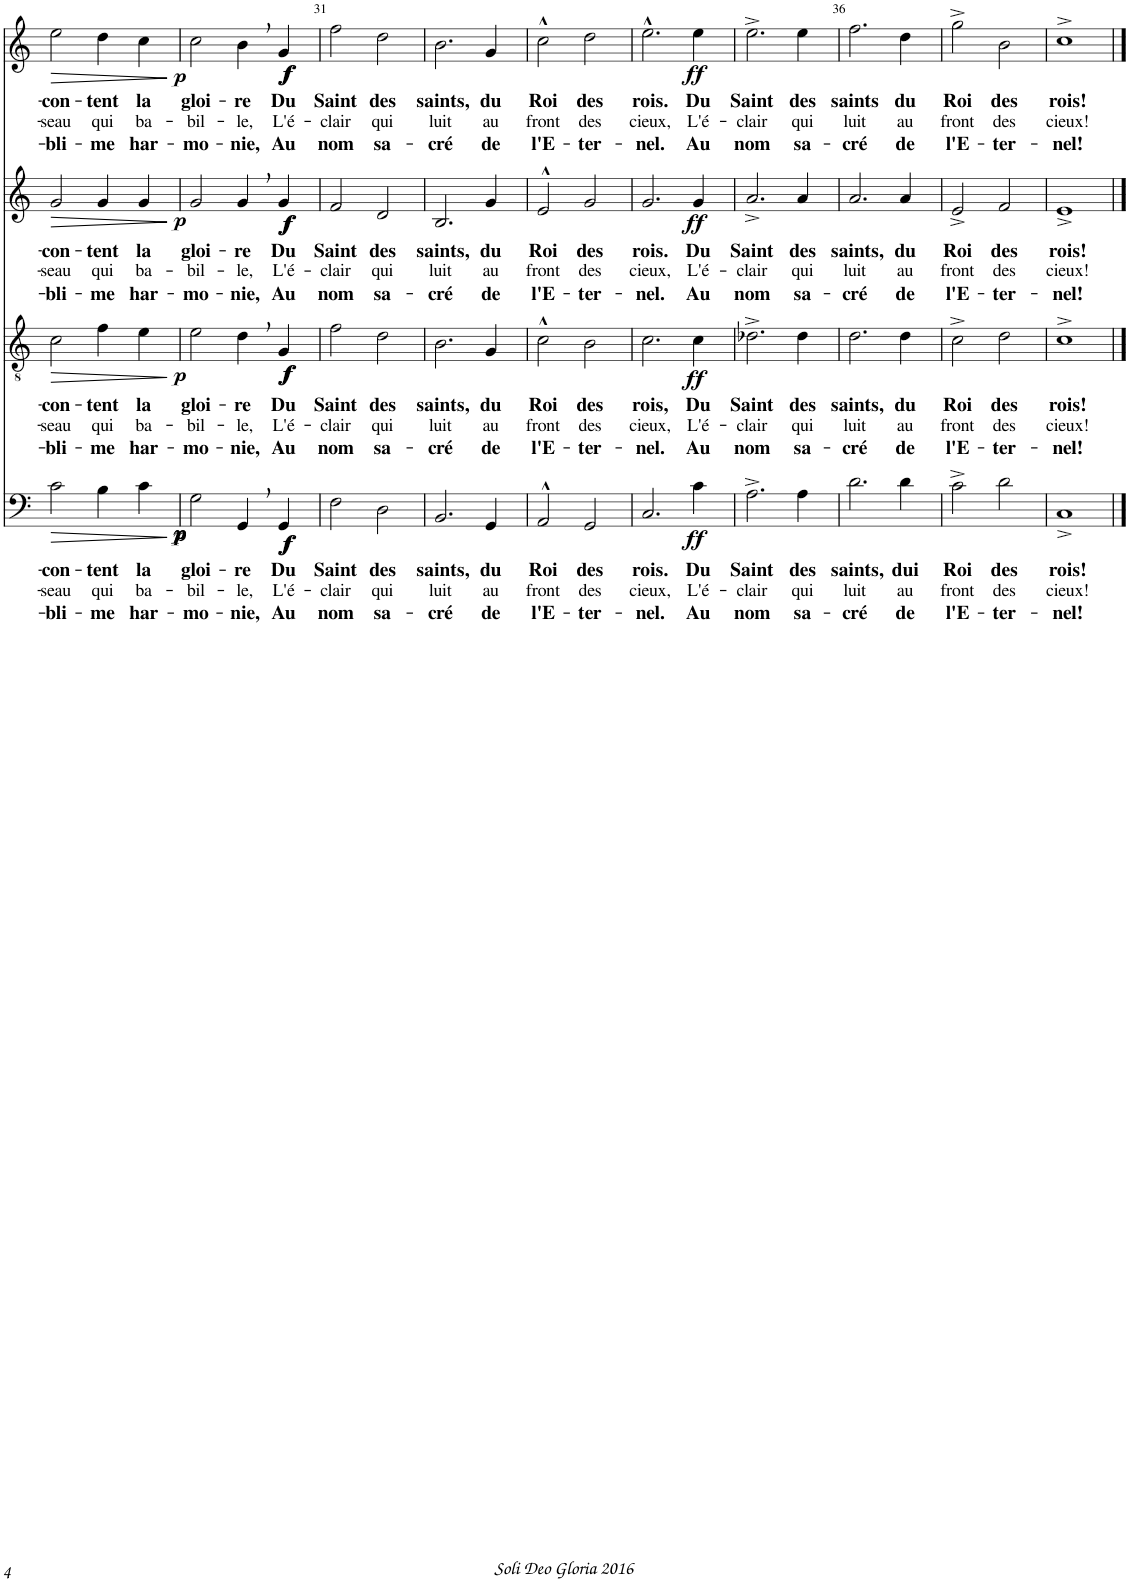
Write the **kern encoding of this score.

**kern	**text	**text	**text	**dynam	**kern	**text	**text	**text	**dynam	**kern	**text	**text	**text	**dynam	**kern	**text	**text	**text	**dynam
*part4	*part4	*part4	*part4	*part4	*part3	*part3	*part3	*part3	*part3	*part2	*part2	*part2	*part2	*part2	*part1	*part1	*part1	*part1	*part1
*staff4	*staff4	*staff4	*staff4	*staff4	*staff3	*staff3	*staff3	*staff3	*staff3	*staff2	*staff2	*staff2	*staff2	*staff2	*staff1	*staff1	*staff1	*staff1	*staff1
*I"Basse	*	*	*	*	*I"Ténor	*	*	*	*	*I"Alto	*	*	*	*	*I"Soprano	*	*	*	*
*I'B	*	*	*	*	*I'T	*	*	*	*	*I'A	*	*	*	*	*I'S	*	*	*	*
!!LO:PB:g=z
*clefF4	*	*	*	*	*clefGv2	*	*	*	*	*clefG2	*	*	*	*	*clefG2	*	*	*	*
*k[]	*	*	*	*	*k[]	*	*	*	*	*k[]	*	*	*	*	*k[]	*	*	*	*
*M4/4	*	*	*	*	*M4/4	*	*	*	*	*M4/4	*	*	*	*	*M4/4	*	*	*	*
=29	=29	=29	=29	=29	=29	=29	=29	=29	=29	=29	=29	=29	=29	=29	=29	=29	=29	=29	=29
!	!LO:LY:b	!LO:LY:b	!LO:LY:b	!LO:HP:b	!	!LO:LY:b	!LO:LY:b	!LO:LY:b	!LO:HP:b	!	!LO:LY:b	!LO:LY:b	!LO:LY:b	!LO:HP:b	!	!LO:LY:b	!LO:LY:b	!LO:LY:b	!LO:HP:b
2c\	-con-	-seau	-bli-	>	2c\	-con-	-seau	-bli-	>	2g/	-con-	-seau	-bli-	>	2ee\	-con-	-seau	-bli-	>
!	!LO:LY:b	!LO:LY:b	!LO:LY:b	!	!	!LO:LY:b	!LO:LY:b	!LO:LY:b	!	!	!LO:LY:b	!LO:LY:b	!LO:LY:b	!	!	!LO:LY:b	!LO:LY:b	!LO:LY:b	!
4B\	-tent	qui	-me	.	4f\	-tent	qui	-me	.	4g/	-tent	qui	-me	.	4dd\	-tent	qui	-me	.
!	!LO:LY:b	!LO:LY:b	!LO:LY:b	!	!	!LO:LY:b	!LO:LY:b	!LO:LY:b	!	!	!LO:LY:b	!LO:LY:b	!LO:LY:b	!	!	!LO:LY:b	!LO:LY:b	!LO:LY:b	!
4c\	la	ba-	har-	.	4e\	la	ba-	har-	.	4g/	la	ba-	har-	.	4cc\	la	ba-	har-	.
.	.	.	.	]	.	.	.	.	]	.	.	.	.	]	.	.	.	.	]
=30	=30	=30	=30	=30	=30	=30	=30	=30	=30	=30	=30	=30	=30	=30	=30	=30	=30	=30	=30
!	!LO:LY:b	!LO:LY:b	!LO:LY:b	!LO:DY:b	!	!LO:LY:b	!LO:LY:b	!LO:LY:b	!	!	!LO:LY:b	!LO:LY:b	!LO:LY:b	!	!	!LO:LY:b	!LO:LY:b	!LO:LY:b	!
!	!	!	!	!LO:DY:n=1:b	!	!	!	!	!	!	!	!	!	!	!	!	!	!	!
!	!	!	!	!LO:DY:n=2:b	!	!	!	!	!	!	!	!	!	!	!	!	!	!	!
!	!	!	!	!LO:DY:n=3:b	!	!	!	!	!LO:DY:b	!	!	!	!	!LO:DY:b	!	!	!	!	!LO:DY:b
2G\	gloi-	-bil-	-mo-	p p p p	2e\	gloi-	-bil-	-mo-	p	2g/	gloi-	-bil-	-mo-	p	2cc\	gloi-	-bil-	-mo-	p
!	!LO:LY:b	!LO:LY:b	!LO:LY:b	!	!	!LO:LY:b	!LO:LY:b	!LO:LY:b	!	!	!LO:LY:b	!LO:LY:b	!LO:LY:b	!	!	!LO:LY:b	!LO:LY:b	!LO:LY:b	!
4GG,/	-re	-le,	-nie,	.	4d,\	-re	-le,	-nie,	.	4g,/	-re	-le,	-nie,	.	4b,\	-re	-le,	-nie,	.
!	!LO:LY:b	!LO:LY:b	!LO:LY:b	!LO:DY:n=4:b	!	!LO:LY:b	!LO:LY:b	!LO:LY:b	!	!	!LO:LY:b	!LO:LY:b	!LO:LY:b	!	!	!LO:LY:b	!LO:LY:b	!LO:LY:b	!
!	!	!	!	!LO:DY:n=5:b	!	!	!	!	!LO:DY:b	!	!	!	!	!	!	!	!	!	!
!	!	!	!	!	!	!	!	!	!LO:DY:n=1:b	!	!	!	!	!LO:DY:b	!	!	!	!	!
!	!	!	!	!	!	!	!	!	!	!	!	!	!	!LO:DY:n=1:b	!	!	!	!	!LO:DY:b
!	!	!	!	!	!	!	!	!	!	!	!	!	!	!	!	!	!	!	!LO:DY:n=1:b
4GG/	Du	L'é-	Au	f f	4G/	Du	L'é-	Au	f f	4g/	Du	L'é-	Au	f f	4g/	Du	L'é-	Au	f f
=31	=31	=31	=31	=31	=31	=31	=31	=31	=31	=31	=31	=31	=31	=31	=31	=31	=31	=31	=31
!	!LO:LY:b	!LO:LY:b	!LO:LY:b	!	!	!LO:LY:b	!LO:LY:b	!LO:LY:b	!	!	!LO:LY:b	!LO:LY:b	!LO:LY:b	!	!	!LO:LY:b	!LO:LY:b	!LO:LY:b	!
2F\	Saint	-clair	nom	.	2f\	Saint	-clair	nom	.	2f/	Saint	-clair	nom	.	2ff\	Saint	-clair	nom	.
!	!LO:LY:b	!LO:LY:b	!LO:LY:b	!	!	!LO:LY:b	!LO:LY:b	!LO:LY:b	!	!	!LO:LY:b	!LO:LY:b	!LO:LY:b	!	!	!LO:LY:b	!LO:LY:b	!LO:LY:b	!
2D\	des	qui	sa-	.	2d\	des	qui	sa-	.	2d/	des	qui	sa-	.	2dd\	des	qui	sa-	.
=32	=32	=32	=32	=32	=32	=32	=32	=32	=32	=32	=32	=32	=32	=32	=32	=32	=32	=32	=32
!	!LO:LY:b	!LO:LY:b	!LO:LY:b	!	!	!LO:LY:b	!LO:LY:b	!LO:LY:b	!	!	!LO:LY:b	!LO:LY:b	!LO:LY:b	!	!	!LO:LY:b	!LO:LY:b	!LO:LY:b	!
2.BB/	saints,	luit	-cré	.	2.B\	saints,	luit	-cré	.	2.B/	saints,	luit	-cré	.	2.b\	saints,	luit	-cré	.
!	!LO:LY:b	!LO:LY:b	!LO:LY:b	!	!	!LO:LY:b	!LO:LY:b	!LO:LY:b	!	!	!LO:LY:b	!LO:LY:b	!LO:LY:b	!	!	!LO:LY:b	!LO:LY:b	!LO:LY:b	!
4GG/	du	au	de	.	4G/	du	au	de	.	4g/	du	au	de	.	4g/	du	au	de	.
=33	=33	=33	=33	=33	=33	=33	=33	=33	=33	=33	=33	=33	=33	=33	=33	=33	=33	=33	=33
!	!LO:LY:b	!LO:LY:b	!LO:LY:b	!	!	!LO:LY:b	!LO:LY:b	!LO:LY:b	!	!	!LO:LY:b	!LO:LY:b	!LO:LY:b	!	!	!LO:LY:b	!LO:LY:b	!LO:LY:b	!
2AA^^/	Roi	front	l'E-	.	2c^^\	Roi	front	l'E-	.	2e^^/	Roi	front	l'E-	.	2cc^^\	Roi	front	l'E-	.
!	!LO:LY:b	!LO:LY:b	!LO:LY:b	!	!	!LO:LY:b	!LO:LY:b	!LO:LY:b	!	!	!LO:LY:b	!LO:LY:b	!LO:LY:b	!	!	!LO:LY:b	!LO:LY:b	!LO:LY:b	!
2GG/	des	des	-ter-	.	2B\	-des	des	-ter-	.	2g/	des	des	-ter-	.	2dd\	des	des	-ter-	.
=34	=34	=34	=34	=34	=34	=34	=34	=34	=34	=34	=34	=34	=34	=34	=34	=34	=34	=34	=34
!	!LO:LY:b	!LO:LY:b	!LO:LY:b	!	!	!LO:LY:b	!LO:LY:b	!LO:LY:b	!	!	!LO:LY:b	!LO:LY:b	!LO:LY:b	!	!	!LO:LY:b	!LO:LY:b	!LO:LY:b	!
2.C/	rois.	cieux,	-nel.	.	2.c\	rois,	cieux,	-nel.	.	2.g/	rois.	cieux,	-nel.	.	2.ee^^\	rois.	cieux,	-nel.	.
!	!LO:LY:b	!LO:LY:b	!LO:LY:b	!LO:DY:b	!	!LO:LY:b	!LO:LY:b	!LO:LY:b	!LO:DY:b	!	!LO:LY:b	!LO:LY:b	!LO:LY:b	!LO:DY:b	!	!LO:LY:b	!LO:LY:b	!LO:LY:b	!LO:DY:b
4c\	Du	L'é-	Au	ff	4c\	Du	L'é-	Au	ff	4g/	Du	L'é-	Au	ff	4ee\	Du	L'é-	Au	ff
=35	=35	=35	=35	=35	=35	=35	=35	=35	=35	=35	=35	=35	=35	=35	=35	=35	=35	=35	=35
!	!LO:LY:b	!LO:LY:b	!LO:LY:b	!	!	!LO:LY:b	!LO:LY:b	!LO:LY:b	!	!	!LO:LY:b	!LO:LY:b	!LO:LY:b	!	!	!LO:LY:b	!LO:LY:b	!LO:LY:b	!
2.A^\	Saint	-clair	nom	.	2.d-X^\	Saint	-clair	nom	.	2.a^/	Saint	-clair	nom	.	2.ee^\	Saint	-clair	nom	.
!	!LO:LY:b	!LO:LY:b	!LO:LY:b	!	!	!LO:LY:b	!LO:LY:b	!LO:LY:b	!	!	!LO:LY:b	!LO:LY:b	!LO:LY:b	!	!	!LO:LY:b	!LO:LY:b	!LO:LY:b	!
4A\	des	qui	sa-	.	4d-\	des	qui	sa-	.	4a/	des	qui	sa-	.	4ee\	des	qui	sa-	.
=36	=36	=36	=36	=36	=36	=36	=36	=36	=36	=36	=36	=36	=36	=36	=36	=36	=36	=36	=36
!	!LO:LY:b	!LO:LY:b	!LO:LY:b	!	!	!LO:LY:b	!LO:LY:b	!LO:LY:b	!	!	!LO:LY:b	!LO:LY:b	!LO:LY:b	!	!	!LO:LY:b	!LO:LY:b	!LO:LY:b	!
2.d\	saints,	luit	-cré	.	2.d\	saints,	luit	-cré	.	2.a/	saints,	luit	-cré	.	2.ff\	saints	luit	-cré	.
!	!LO:LY:b	!LO:LY:b	!LO:LY:b	!	!	!LO:LY:b	!LO:LY:b	!LO:LY:b	!	!	!LO:LY:b	!LO:LY:b	!LO:LY:b	!	!	!LO:LY:b	!LO:LY:b	!LO:LY:b	!
4d\	dui	au	de	.	4d\	du	au	de	.	4a/	du	au	de	.	4dd\	du	au	de	.
=37	=37	=37	=37	=37	=37	=37	=37	=37	=37	=37	=37	=37	=37	=37	=37	=37	=37	=37	=37
!	!LO:LY:b	!LO:LY:b	!LO:LY:b	!	!	!LO:LY:b	!LO:LY:b	!LO:LY:b	!	!	!LO:LY:b	!LO:LY:b	!LO:LY:b	!	!	!LO:LY:b	!LO:LY:b	!LO:LY:b	!
2c^\	Roi	front	l'E-	.	2c^\	Roi	front	l'E-	.	2e^/	Roi	front	l'E-	.	2gg^\	Roi	front	l'E-	.
!	!LO:LY:b	!LO:LY:b	!LO:LY:b	!	!	!LO:LY:b	!LO:LY:b	!LO:LY:b	!	!	!LO:LY:b	!LO:LY:b	!LO:LY:b	!	!	!LO:LY:b	!LO:LY:b	!LO:LY:b	!
2d\	des	des	-ter-	.	2d\	des	des	-ter-	.	2f/	des	des	-ter-	.	2b\	des	des	-ter-	.
=38	=38	=38	=38	=38	=38	=38	=38	=38	=38	=38	=38	=38	=38	=38	=38	=38	=38	=38	=38
!	!LO:LY:b	!LO:LY:b	!LO:LY:b	!	!	!LO:LY:b	!LO:LY:b	!LO:LY:b	!	!	!LO:LY:b	!LO:LY:b	!LO:LY:b	!	!	!LO:LY:b	!LO:LY:b	!LO:LY:b	!
1C^	rois!	cieux!	-nel!	.	1c^	rois!	cieux!	-nel!	.	1e^	rois!	cieux!	-nel!	.	1cc^	rois!	cieux!	-nel!	.
==	==	==	==	==	==	==	==	==	==	==	==	==	==	==	==	==	==	==	==
*-	*-	*-	*-	*-	*-	*-	*-	*-	*-	*-	*-	*-	*-	*-	*-	*-	*-	*-	*-
